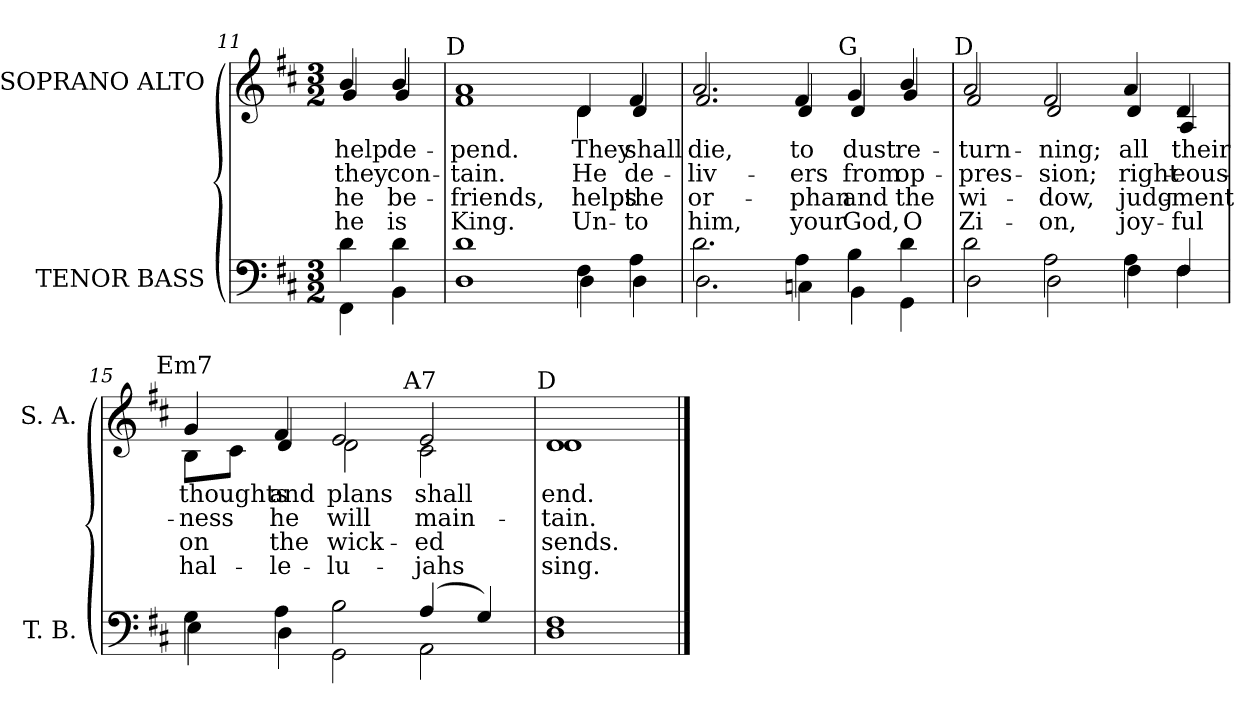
**kern	**kern	**text	**text	**text	**text
*part2	*part1	*part1	*part1	*part1	*part1
*staff2	*staff1	*staff1	*staff1	*staff1	*staff1
*I"TENOR BASS	*I"SOPRANO ALTO	*	*	*	*
*I'T. B.	*I'S. A.	*	*	*	*
!!LO:LB:g=z
*clefF4	*clefG2	*	*	*	*
*k[f#c#]	*k[f#c#]	*	*	*	*
*D:	*D:	*	*	*	*
*M3/2	*M3/2	*	*	*	*
=11	=11	=11	=11	=11	=11
*^	*	*	*	*	*
!	!	!LO:TX:a:cj:t=G	!	!	!	!
!	!	!	!LO:LY:b:color=#000000	!LO:LY:b:color=#000000	!LO:LY:b:color=#000000	!LO:LY:b:color=#000000
*	*	*^	*	*	*	*
4di\	4FF#i\	4bi/	4gi/	help	they	he	he
!	!	!	!	!LO:LY:b:color=#000000	!LO:LY:b:color=#000000	!LO:LY:b:color=#000000	!LO:LY:b:color=#000000
4di\	4BBi\	4bi/	4gi/	de-	con-	be-	is
=12	=12	=12	=12	=12	=12	=12	=12
!	!	!LO:TX:a:cj:t=D	!	!	!	!	!
!	!	!	!	!LO:LY:b:color=#000000	!LO:LY:b:color=#000000	!LO:LY:b:color=#000000	!LO:LY:b:color=#000000
1di	1Di	1ai	1f#i	-pend.	-tain.	-friends,	King.
!	!	!	!	!LO:LY:b:color=#000000	!LO:LY:b:color=#000000	!LO:LY:b:color=#000000	!LO:LY:b:color=#000000
4F#i\	4Di\	4di/	4di\	They	He	helps	Un-
!	!	!	!	!LO:LY:b:color=#000000	!LO:LY:b:color=#000000	!LO:LY:b:color=#000000	!LO:LY:b:color=#000000
4Ai\	4Di\	4f#i/	4di/	shall	de-	the	-to
=13	=13	=13	=13	=13	=13	=13	=13
!	!	!	!	!LO:LY:b:color=#000000	!LO:LY:b:color=#000000	!LO:LY:b:color=#000000	!LO:LY:b:color=#000000
2.di\	2.Di\	2.ai/	2.f#i/	die,	-liv-	or-	him,
!	!	!	!	!LO:LY:b:color=#000000	!LO:LY:b:color=#000000	!LO:LY:b:color=#000000	!LO:LY:b:color=#000000
4Ai\	4Cni\	4f#i/	4di/	to	-ers	-phan	your
!	!	!LO:TX:a:cj:t=G	!	!	!	!	!
!	!	!	!	!LO:LY:b:color=#000000	!LO:LY:b:color=#000000	!LO:LY:b:color=#000000	!LO:LY:b:color=#000000
4Bi\	4BBi\	4gi/	4di/	dust	from	and	God,
!	!	!	!	!LO:LY:b:color=#000000	!LO:LY:b:color=#000000	!LO:LY:b:color=#000000	!LO:LY:b:color=#000000
4di\	4GGi\	4bi/	4gi/	re-	op-	the	O
!!LO:LB:g=z	!!
=14	=14	=14	=14	=14	=14	=14	=14
!	!	!LO:TX:a:cj:t=D	!	!	!	!	!
!	!	!	!	!LO:LY:b:color=#000000	!LO:LY:b:color=#000000	!LO:LY:b:color=#000000	!LO:LY:b:color=#000000
2di\	2Di\	2ai/	2f#i/	-turn-	-pres-	wi-	Zi-
!	!	!	!	!LO:LY:b:color=#000000	!LO:LY:b:color=#000000	!LO:LY:b:color=#000000	!LO:LY:b:color=#000000
2Ai\	2Di\	2f#i/	2di/	-ning;	-sion;	-dow,	-on,
!	!	!	!	!LO:LY:b:color=#000000	!LO:LY:b:color=#000000	!LO:LY:b:color=#000000	!LO:LY:b:color=#000000
4Ai\	4F#i\	4ai/	4di/	all	right-	judg-	joy-
!	!	!	!	!LO:LY:b:color=#000000	!LO:LY:b:color=#000000	!LO:LY:b:color=#000000	!LO:LY:b:color=#000000
4F#i/	4F#i\	4di/	4Ai/	their	-eous-	-ment	-ful
=15	=15	=15	=15	=15	=15	=15	=15
!	!	!LO:TX:a:cj:t=Em7	!	!	!	!	!
!	!	!	!	!LO:LY:b:color=#000000	!LO:LY:b:color=#000000	!LO:LY:b:color=#000000	!LO:LY:b:color=#000000
4Gi\	4Ei\	4gi/	8Bi\L	thoughts	-ness	on	hal-
.	.	.	8c#i\J	.	.	.	.
!	!	!	!	!LO:LY:b:color=#000000	!LO:LY:b:color=#000000	!LO:LY:b:color=#000000	!LO:LY:b:color=#000000
4Ai\	4Di\	4f#i/	4di/	and	he	the	-le-
!	!	!	!	!LO:LY:b:color=#000000	!LO:LY:b:color=#000000	!LO:LY:b:color=#000000	!LO:LY:b:color=#000000
2Bi\	2GGi\	2ei/	2di\	plans	will	wick-	-lu-
!	!	!LO:TX:a:cj:t=A7	!	!	!	!	!
!	!	!	!	!LO:LY:b:color=#000000	!LO:LY:b:color=#000000	!LO:LY:b:color=#000000	!LO:LY:b:color=#000000
(4Ai/	2AAi\	2ei/	2c#i\	shall	main-	-ed	-jahs
4Gi/)	.	.	.	.	.	.	.
=16	=16	=16	=16	=16	=16	=16	=16
!	!	!LO:TX:a:cj:t=D	!	!	!	!	!
!	!	!	!	!LO:LY:b:color=#000000	!LO:LY:b:color=#000000	!LO:LY:b:color=#000000	!LO:LY:b:color=#000000
1F#i	1Di	1di	1di	end.	-tain.	sends.	sing.
*v	*v	*	*	*	*	*	*
*	*v	*v	*	*	*	*
==	==	==	==	==	==
*-	*-	*-	*-	*-	*-
